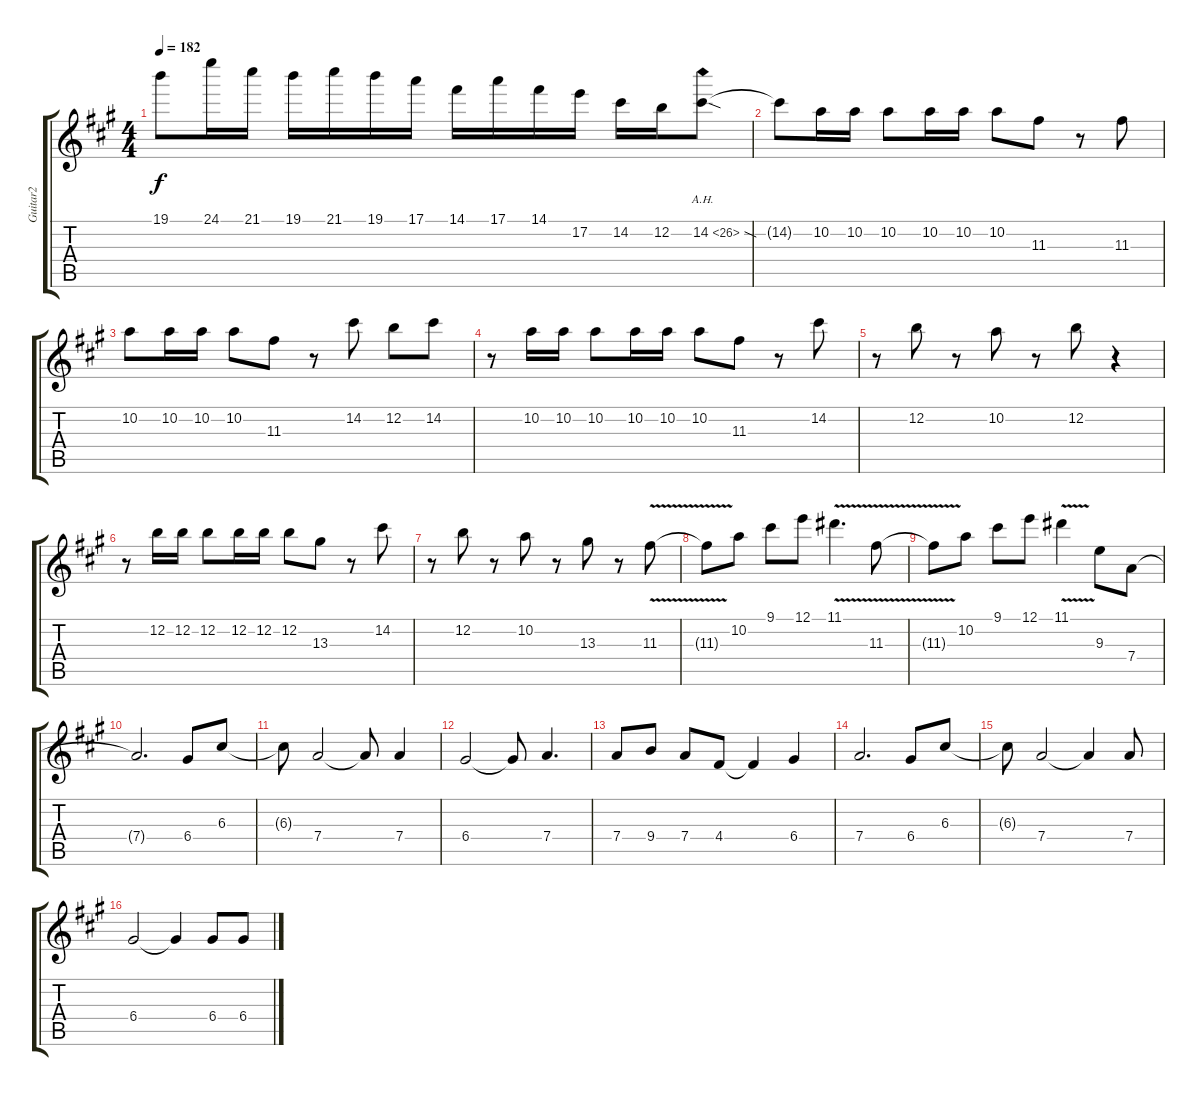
\track ("Guitar2" "Guitar2") {instrument distortionguitar}
\staff {score tabs}
\tuning (E4 B3 G3 D3 A2 E2) {hide}
\ts (4 4)
\tempo 182
\clef g2
\ks f#minor
19.1{t}.8{dy f} 24.1.16 21.1.16 19.1.16 21.1.16 19.1.16 17.1.16 14.1.16 17.1.16 14.1.16 17.2.16 14.2.16 12.2.16 14.2{ah 12 sod}.8 |
14.2{t}.8 10.2.16{volume 13} 10.2.16 10.2.8 10.2.16 10.2.16 10.2.8 11.3.8 r.8 11.3.8 |
10.2.8 10.2.16 10.2.16 10.2.8 11.3.8 r.8 14.2.8 12.2.8 14.2.8 |
r.8 10.2.16 10.2.16 10.2.8 10.2.16 10.2.16 10.2.8 11.3.8 r.8 14.2.8 |
r.8 12.2.8 r.8 10.2.8 r.8 12.2.8 r.4 |
r.8 12.2.16 12.2.16 12.2.8 12.2.16 12.2.16 12.2.8 13.3.8 r.8 14.2.8 |
r.8 12.2.8 r.8 10.2.8 r.8 13.3.8 r.8 11.3{v}.8 |
11.3{t}.8 10.2.8 9.1.8 12.1.8 11.1{v}.4{d} 11.3{v}.8 |
11.3{t}.8 10.2.8 9.1.8 12.1.8 11.1{v}.4 9.3.8 7.4.8 |
7.4{t}.2{d volume 11} 6.4.8 6.3.8 |
6.3{t}.8 7.4.2 7.4{t}.8 7.4.4 |
6.4.2 6.4{t}.8 7.4.4{d} |
7.4.8 9.4.8 7.4.8 4.4.8 4.4{t}.4 6.4.4 |
7.4.2{d} 6.4.8 6.3.8 |
6.3{t}.8 7.4.2 7.4{t}.4 7.4.8 |
6.4.2 6.4{t}.4 6.4.8 6.4.8
